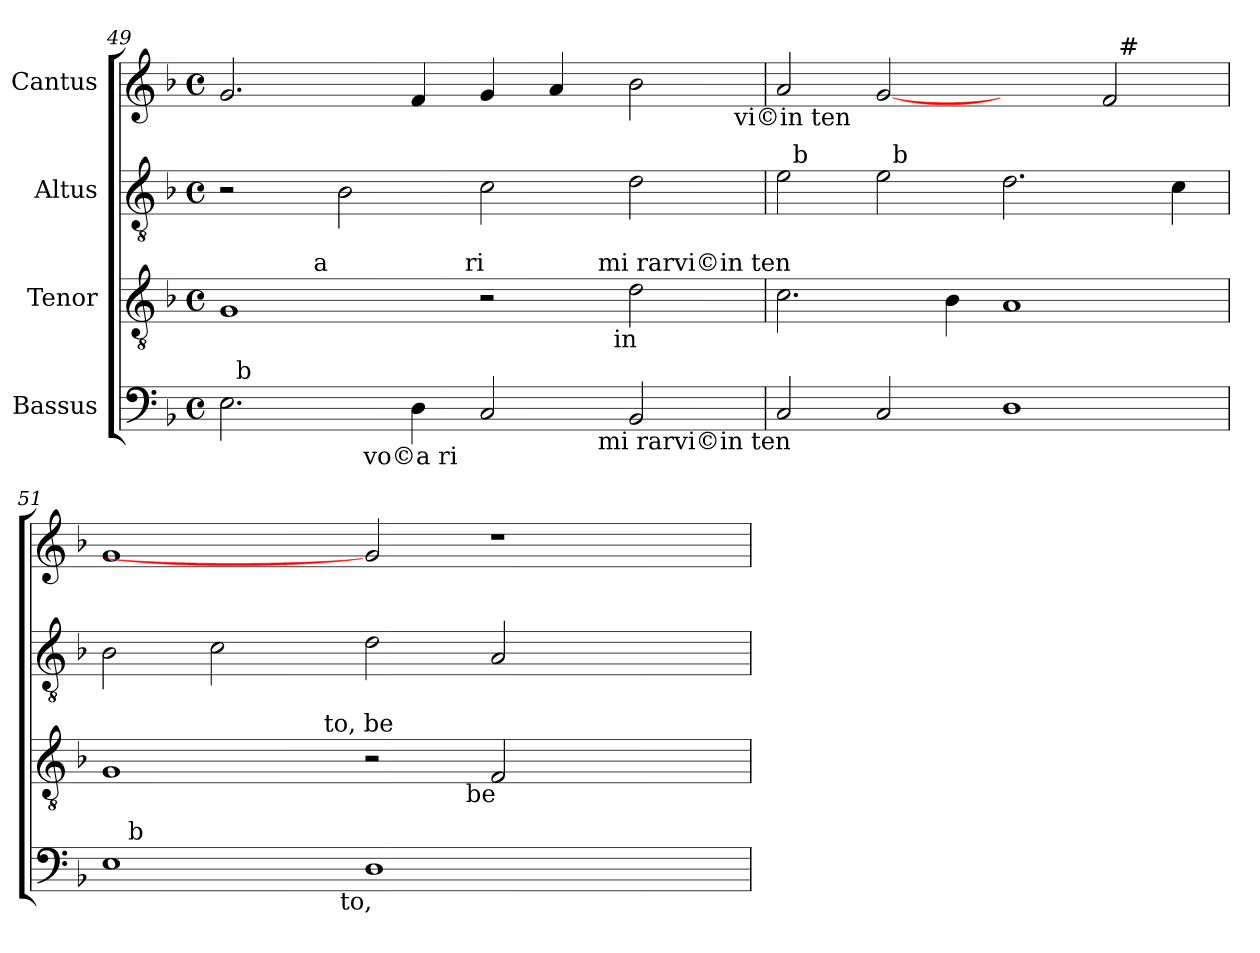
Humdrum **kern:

**kern	**kern	**kern	**kern
*part4	*part3	*part2	*part1
*staff4	*staff3	*staff2	*staff1
*I"Bassus	*I"Tenor	*I"Altus	*I"Cantus
*clefF4	*clefGv2	*clefGv2	*clefG2
*ITrd7c12	*	*	*
*k[b-]	*k[b-]	*k[b-]	*k[b-]
*F:	*F:	*F:	*F:
*M4/4	*M4/4	*M4/4	*M4/4
*met(c)	*met(c)	*met(c)	*met(c)
=49	=49	=49	=49
!	!	!	!LO:TX:b:t=rar
!	!LO:TX:b:t=to,	!	!
!LO:TX:b:t=vi	!	!	!
*^	*^	*	*^
*	*^	*	*^	*	*	*
*	*	*^	*	*	*^	*	*	*
2.EE\	32ryy	2ryy	1ryy	1G	4..ryy	2ryy	1ryy	2r	2.g/	1ryy
!	!LO:TX:a:t=b	!	!	!	!	!	!	!	!	!
.	1ryy	.	.	.	.	.	.	.	.	.
!	!	!	!	!	!LO:TX:a:t=a	!	!	!	!	!
.	.	.	.	.	1ryy	.	.	.	.	.
.	.	16ryy	.	.	.	4...ryy	.	2B-\	.	.
!	!	!LO:TX:b:t=vo©a ri	!	!	!	!	!	!	!	!
.	.	1ryy	.	.	.	.	.	.	.	.
4DD\	.	.	.	.	.	.	.	.	4f/	.
!	!	!	!	!	!	!LO:TX:a:t=ri	!	!	!	!
.	.	.	.	.	.	1ryy	.	.	.	.
2CC/	.	.	4..ryy	2r	.	.	4...ryy	2c\	4g/	2...ryy
.	2ryy	.	.	.	.	.	.	.	.	.
.	.	.	.	.	.	.	.	.	4a/	.
!	!	!	!	!	!LO:TX:a:t=mi rarvi©in ten	!	!	!	!	!
!	!	!	!LO:TX:b:t=mi rarvi©in ten	!	!	!	!	!	!	!
.	.	.	2ryy	.	2ryy	.	.	.	.	.
!	!	!	!	!	!	!	!LO:TX:b:t=in	!	!	!
.	.	.	.	.	.	.	2ryy	.	.	.
2BBB-/	.	.	.	2d\	.	.	.	2d\	2b-\	.
.	4...ryy	.	.	.	.	.	.	.	.	.
.	.	4..ryy	.	.	.	.	.	.	.	.
!	!	!	!	!	!	!	!	!	!	!LO:TX:b:t=vi©in ten
.	.	.	16ryy	.	16ryy	.	.	.	.	16ryy
.	.	.	.	.	.	32ryy	32ryy	.	.	.
=50	=50	=50	=50	=50	=50	=50	=50	=50	=50	=50
!	!	!	!	!LO:TX:b:t=ten	!	!	!	!	!	!
*	*	*	*	*	*	*	*	*^	*	*
*v	*v	*v	*v	*	*	*	*	*	*^	*	*
*	*v	*v	*v	*v	*	*	*	*	*
2CC/	2.c\	2e\	32ryy	2ryy	2a/	1ryy
!	!	!	!LO:TX:a:t=b	!	!	!
.	.	.	1ryy	.	.	.
2CC/	.	2e\	.	32ryy	[2g	.
!	!	!	!	!LO:TX:a:t=b	!	!
.	.	.	.	1ryy	.	.
.	4B-\	.	.	.	.	.
1DD	1A	2.d\	.	.	2ryy	2ryy
.	.	.	2ryy	.	.	.
.	.	.	.	.	2f/	32ryy
!	!	!	!	!	!	!LO:TX:a:t=#
.	.	.	4...ryy	4...ryy	.	4...ryy
.	.	4c\	.	.	.	.
=51	=51	=51	=51	=51	=51	=51
!	!	!	!	!	!LO:TX:b:t=to,	!
!	!LO:TX:b:t=to,	!	!	!	!	!
*^	*^	*	*	*	*	*
*	*	*	*	*v	*v	*v	*	*
*	*^	*	*^	*	*v	*v
1EE	16ryy	2...ryy	1G	2ryy	1ryy	2B-\	1g
!	!LO:TX:a:t=b	!	!	!	!	!	!
.	1ryy	.	.	.	.	.	.
.	.	.	.	4ryy	.	2c\	.
.	.	.	.	8ryy	.	.	.
.	.	.	.	32ryy	.	.	.
!	!	!	!	!LO:TX:a:t=to, be	!	!	!
.	.	.	.	1ryy	.	.	.
!	!	!LO:TX:b:t=to,	!	!	!	!	!
.	.	1ryy	.	.	.	.	.
1DD	.	.	2r	.	4..ryy	2d\	2g]
.	1ryy	.	.	.	.	.	.
!	!	!	!	!	!LO:TX:b:t=be	!	!
.	.	.	.	.	1ryy	.	.
.	.	.	2F/	.	.	2A/	1r
.	.	.	.	2ryy	.	.	.
.	.	2ryy	.	.	.	.	.
2ryy	.	.	2ryy	.	.	2ryy	.
.	4..ryy	.	.	.	.	.	.
.	.	.	.	16.ryy	.	.	.
.	.	16ryy	.	.	16ryy	.	.
*v	*v	*v	*	*	*	*	*
*	*v	*v	*v	*	*
=	=	=	=
*-	*-	*-	*-
